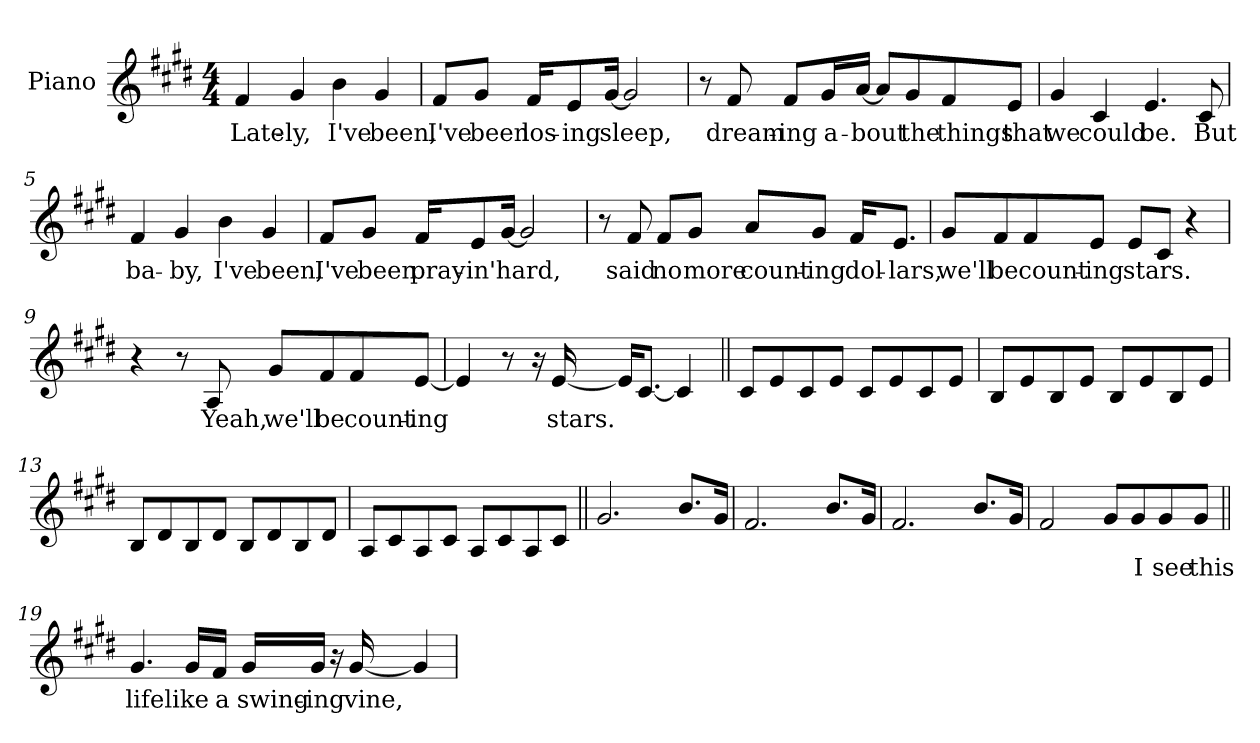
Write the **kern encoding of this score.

**kern	**text
*part1	*part1
*staff1	*staff1
*I"Piano	*
*I'Pno.	*
*clefG2	*
*k[f#c#g#d#]	*
*E:	*
*M4/4	*
*MM105	*
=1	=1
!	!LO:LY:b
4f#	Late-
!	!LO:LY:b
4g#	-ly,
!	!LO:LY:b
4b	I've
!	!LO:LY:b
4g#	been,
=2	=2
!	!LO:LY:b
8f#L	I've
!	!LO:LY:b
8g#J	been
!	!LO:LY:b
16f#KL	los-
!	!LO:LY:b
8e	-ing
!	!LO:LY:b
[16g#Jk	sleep,
2g#]	.
=3	=3
8r	.
!	!LO:LY:b
8f#	dream-
!	!LO:LY:b
8f#L	-ing
!	!LO:LY:b
16g#L	a-
!	!LO:LY:b
[16aJJ	-bout
8aL]	.
!	!LO:LY:b
8g#	the
!	!LO:LY:b
8f#	things
!	!LO:LY:b
8eJ	that
!!LO:LB:g=z
=4	=4
!	!LO:LY:b
4g#	we
!	!LO:LY:b
4c#	could
!	!LO:LY:b
4.e	be.
!	!LO:LY:b
8c#	But
=5	=5
!	!LO:LY:b
4f#	ba-
!	!LO:LY:b
4g#	-by,
!	!LO:LY:b
4b	I've
!	!LO:LY:b
4g#	been,
=6	=6
!	!LO:LY:b
8f#L	I've
!	!LO:LY:b
8g#J	been
!	!LO:LY:b
16f#KL	pray-
!	!LO:LY:b
8e	-in'
!	!LO:LY:b
[16g#Jk	hard,
2g#]	.
=7	=7
8r	.
!	!LO:LY:b
8f#	said
!	!LO:LY:b
8f#L	no
!	!LO:LY:b
8g#J	more
!	!LO:LY:b
8aL	count-
!	!LO:LY:b
8g#J	-ing
!	!LO:LY:b
16f#KL	dol-
!	!LO:LY:b
8.eJ	-lars,
!!LO:LB:g=z
=8	=8
!	!LO:LY:b
8g#L	we'll
!	!LO:LY:b
8f#	be
!	!LO:LY:b
8f#	count-
!	!LO:LY:b
8eJ	-ing
!	!LO:LY:b
8eL	stars.
8c#J	.
4r	.
=9	=9
4r	.
8r	.
!	!LO:LY:b
8A	Yeah,
!	!LO:LY:b
8g#L	we'll
!	!LO:LY:b
8f#	be
!	!LO:LY:b
8f#	count-
!	!LO:LY:b
[8eJ	-ing
=10	=10
4e]	.
8r	.
16r	.
!	!LO:LY:b
[16e	stars.
16eKL]	.
[8.c#J	.
4c#]	.
=11||	=11||
*MM120	*
8c#L	.
8e	.
8c#	.
8eJ	.
8c#L	.
8e	.
8c#	.
8eJ	.
!!LO:LB:g=z
=12	=12
8BL	.
8e	.
8B	.
8eJ	.
8BL	.
8e	.
8B	.
8eJ	.
=13	=13
8BL	.
8d#	.
8B	.
8d#J	.
8BL	.
8d#	.
8B	.
8d#J	.
=14	=14
8AL	.
8c#	.
8A	.
8c#J	.
8AL	.
8c#	.
8A	.
8c#J	.
=15||	=15||
2.g#	.
8.bL	.
16g#Jk	.
!!LO:LB:g=z
=16	=16
2.f#	.
8.bL	.
16g#Jk	.
=17	=17
2.f#	.
8.bL	.
16g#Jk	.
=18	=18
2f#	.
8g#L	.
!	!LO:LY:b
8g#	I
!	!LO:LY:b
8g#	see
!	!LO:LY:b
8g#J	this
!!LO:LB:g=z
=19||	=19||
!	!LO:LY:b
4.g#	life
!	!LO:LY:b
16g#LL	like
!	!LO:LY:b
16f#JJ	a
!	!LO:LY:b
16g#LL	swing-
!	!LO:LY:b
16g#JJ	-ing
16r	.
!	!LO:LY:b
[16g#	vine,
4g#]	.
=	=
*-	*-
